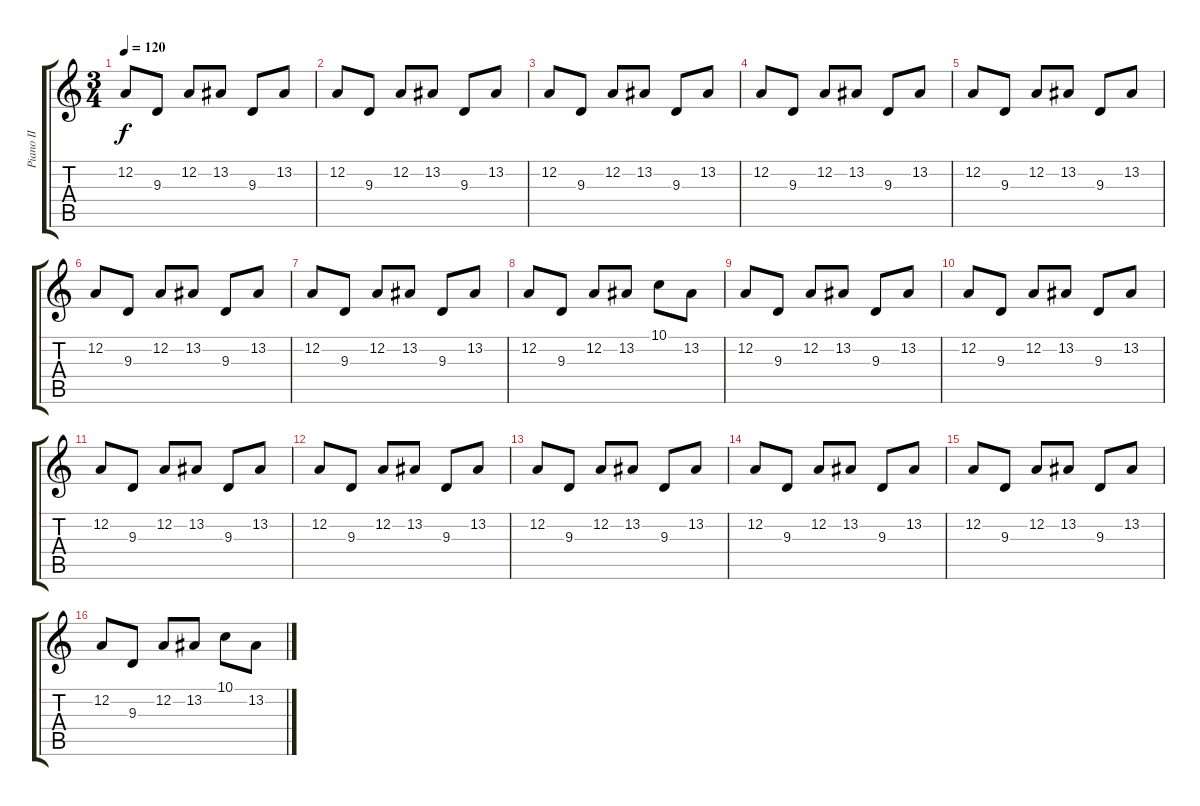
\track ("Piano II" "Piano II") {instrument acousticgrandpiano}
\staff {score tabs}
\tuning (D4 A3 F3 C3 G2 D2) {hide}
\ts (3 4)
\tempo 120
\clef g2
\ks c
12.2.8{dy f} 9.3.8 12.2.8 13.2.8 9.3.8 13.2.8 |
12.2.8 9.3.8 12.2.8 13.2.8 9.3.8 13.2.8 |
12.2.8 9.3.8 12.2.8 13.2.8 9.3.8 13.2.8 |
12.2.8 9.3.8 12.2.8 13.2.8 9.3.8 13.2.8 |
12.2.8 9.3.8 12.2.8 13.2.8 9.3.8 13.2.8 |
12.2.8 9.3.8 12.2.8 13.2.8 9.3.8 13.2.8 |
12.2.8 9.3.8 12.2.8 13.2.8 9.3.8 13.2.8 |
12.2.8 9.3.8 12.2.8 13.2.8 10.1.8 13.2.8 |
12.2.8 9.3.8 12.2.8 13.2.8 9.3.8 13.2.8 |
12.2.8 9.3.8 12.2.8 13.2.8 9.3.8 13.2.8 |
12.2.8 9.3.8 12.2.8 13.2.8 9.3.8 13.2.8 |
12.2.8 9.3.8 12.2.8 13.2.8 9.3.8 13.2.8 |
12.2.8 9.3.8 12.2.8 13.2.8 9.3.8 13.2.8 |
12.2.8 9.3.8 12.2.8 13.2.8 9.3.8 13.2.8 |
12.2.8 9.3.8 12.2.8 13.2.8 9.3.8 13.2.8 |
12.2.8 9.3.8 12.2.8 13.2.8 10.1.8 13.2.8
